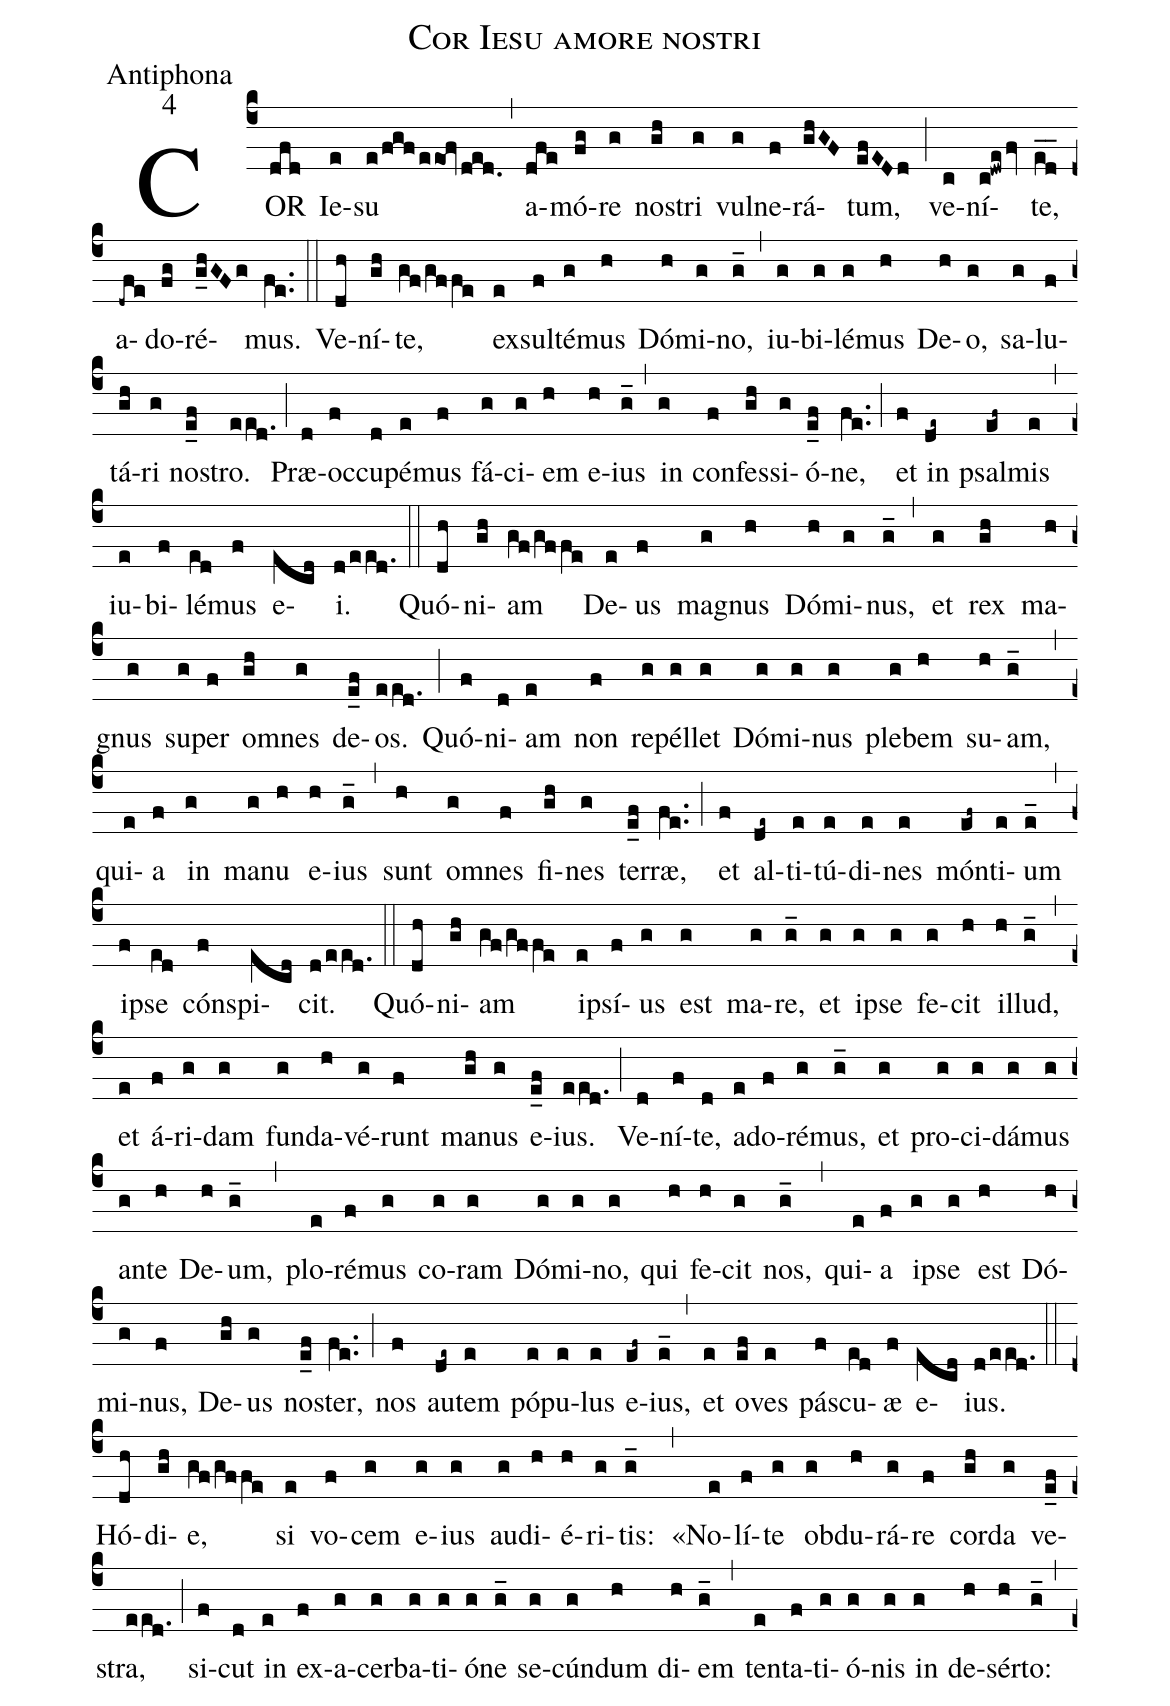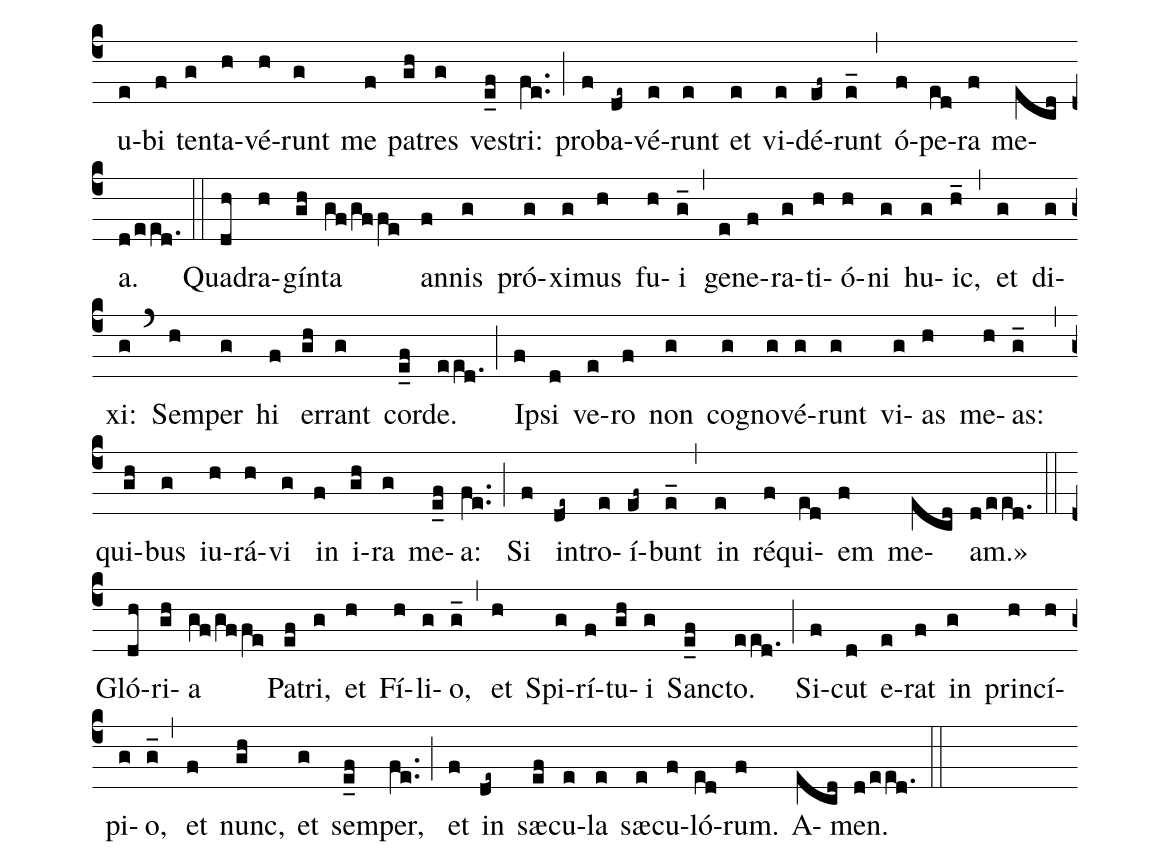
name:Cor Iesu amore nostri;
office-part:Antiphona;
mode:4;
%%
(c4)COR(dfd) Ie(e)su(e/fgf/eeo1f/ded.) (,) a(dfe)mó(fg)re(g) no(gh)stri(g) vul(g)ne(f)rá(ghGF)tum,(efEDd) (;)
ve(c)ní(c!dwefv)te,(ed__) a(-dfe)do(fg)ré(g_hGFg)mus.(fe..) (::)

Ve(dh)ní(gh)te,(gf/gf/fe) ex(e)sul(f)té(g)mus(h) Dó(h)mi(g)no,(g_) (,) iu(g)bi(g)lé(g)mus(h) De(h)o,(g) sa(g)lu(f)tá(gh)ri(g) no(e_f)stro.(eed.) (;) Præ(d)oc(f)cu(d)pé(e)mus(f) fá(g)ci(g)em(h) e(h)ius(g_) (,) in(g) con(f)fes(gh)si(g)ó(e_f)ne,(fe..) (;) et(f) in(de~) psal(ef~)mis(e) (,) iu(e)bi(f)lé(ed)mus(f) e(ecd)i.(d/eed.) (::)

Quó(dh)ni(gh)am(gf/gf/fe) De(e)us(f) ma(g)gnus(h) Dó(h)mi(g)nus,(g_) (,) et(g) rex(gh) ma(h)gnus(g) su(g)per(f) om(gh)nes(g) de(e_f)os.(eed.) (;) Quó(f)ni(d)am(e) non(f) re(g)pél(g)let(g) Dó(g)mi(g)nus(g) ple(g)bem(h) su(h)am,(g_) (,) qui(e)a(f) in(g) ma(g)nu(h) e(h)ius(g_) (,) sunt(h) om(g)nes(f) fi(gh)nes(g) ter(e_f)ræ,(fe..) (;) et(f) al(de~)ti(e)tú(e)di(e)nes(e) món(ef~)ti(e)um(e_) (,) i(f)pse(ed) cón(f)spi(ecd)cit.(d/eed.) (::)

Quó(dh)ni(gh)am(gf/gf/fe) i(e)psí(f)us(g) est(g) ma(g)re,(g_) et(g) i(g)pse(g) fe(g)cit(h) il(h)lud,(g_) (,) et(e) á(f)ri(g)dam(g) fun(g)da(h)vé(g)runt(f) ma(gh)nus(g) e(e_f)ius.(eed.) (;) Ve(d)ní(f)te,(d) ad(e)o(f)ré(g)mus,(g_) et(g) pro(g)ci(g)dá(g)mus(g) an(g)te(h) De(h)um,(g_) (,) plo(e)ré(f)mus(g) co(g)ram(g) Dó(g)mi(g)no,(g) qui(h) fe(h)cit(g) nos,(g_) (,) qui(e)a(f) i(g)pse(g) est(h) Dó(h)mi(g)nus,(f) De(gh)us(g) no(e_f)ster,(fe..) (;) nos(f) au(de~)tem(e) pó(e)pu(e)lus(e) e(ef~)ius,(e_) (,) et(e) o(ef)ves(e) pá(f)scu(ed)æ(f) e(ecd)ius.(d/eed.) (::)

Hó(dh)di(gh)e,(gf/gf/fe) si(e) vo(f)cem(g) e(g)ius(g) au(g)di(h)é(h)ri(g)tis:(g_) (,) «No(e)lí(f)te(g) ob(g)du(h)rá(g)re(f) cor(gh)da(g) ve(e_f)stra,(eed.) (;) si(f)cut(d) in(e) ex(f)a(g)cer(g)ba(g)ti(g)ó(g)ne(g_) se(g)cún(g)dum(h) di(h)em(g_) (,) ten(e)ta(f)ti(g)ó(g)nis(g) in(g) de(h)sér(h)to:(g_) (,) u(e)bi(f) ten(g)ta(h)vé(h)runt(g) me(f) pa(gh)tres(g) ve(e_f)stri:(fe..) (;) pro(f)ba(de~)vé(e)runt(e) et(e) vi(e)dé(ef~)runt(e_) (,) ó(f)pe(ed)ra(f) me(ecd)a.(d/eed.) (::)

Qua(dh)dra(h)gín(gh)ta(gf/gf/fe) an(f)nis(g) pró(g)xi(g)mus(h) fu(h)i(g_) (,) ge(e)ne(f)ra(g)ti(h)ó(h)ni(g) hu(g)ic,(h_) (,) et(g) di(g)xi:(g) (`) Sem(h)per(g) hi(f) er(gh)rant(g) cor(e_f)de.(eed.) (;) I(f)psi(d) ve(e)ro(f) non(g) co(g)gno(g)vé(g)runt(g) vi(g)as(h) me(h)as:(g_) (,) qui(gh)bus(g) iu(h)rá(h)vi(g) in(f) i(gh)ra(g) me(e_f)a:(fe..) (;) Si(f) in(de~)tro(e)í(ef~)bunt(e_) (,) in(e) ré(f)qui(ed)em(f) me(ecd)am.»(d/eed.) (::)

Gló(dh)ri(gh)a(gf/gf/fe) Pa(ef)tri,(g) et(h) Fí(h)li(g)o,(g_) (,) et(h) Spi(g)rí(f)tu(gh)i(g) San(e_f)cto.(eed.) (;) Si(f)cut(d) e(e)rat(f) in(g) prin(h)cí(h)pi(g)o,(g_) (,) et(f) nunc,(gh) et(g) sem(e_f)per,(fe..) (;) et(f) in(de~) s{<sp>ae</sp>}(ef)cu(e)la(e) sæ(e)cu(f)ló(ed)rum.(f) A(ecd)men.(d/eed.) (::)
